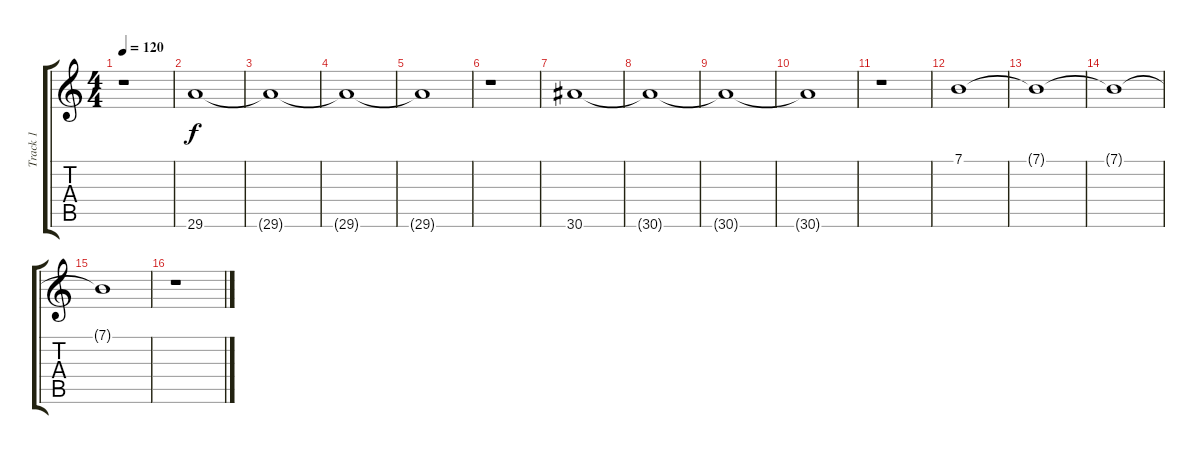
\track ("Track 1" "Track 1") {instrument acousticgrandpiano}
\staff {score tabs}
\tuning (E4 B3 G3 D3 A2 E2) {hide}
\ts (4 4)
\tempo 120
\clef g2
\ks c
r.1{dy f} |
29.6.1 |
29.6{t}.1 |
29.6{t}.1 |
29.6{t}.1 |
r.1 |
30.6.1 |
30.6{t}.1 |
30.6{t}.1 |
30.6{t}.1 |
r.1 |
7.1.1 |
7.1{t}.1 |
7.1{t}.1 |
7.1{t}.1 |
r.1
